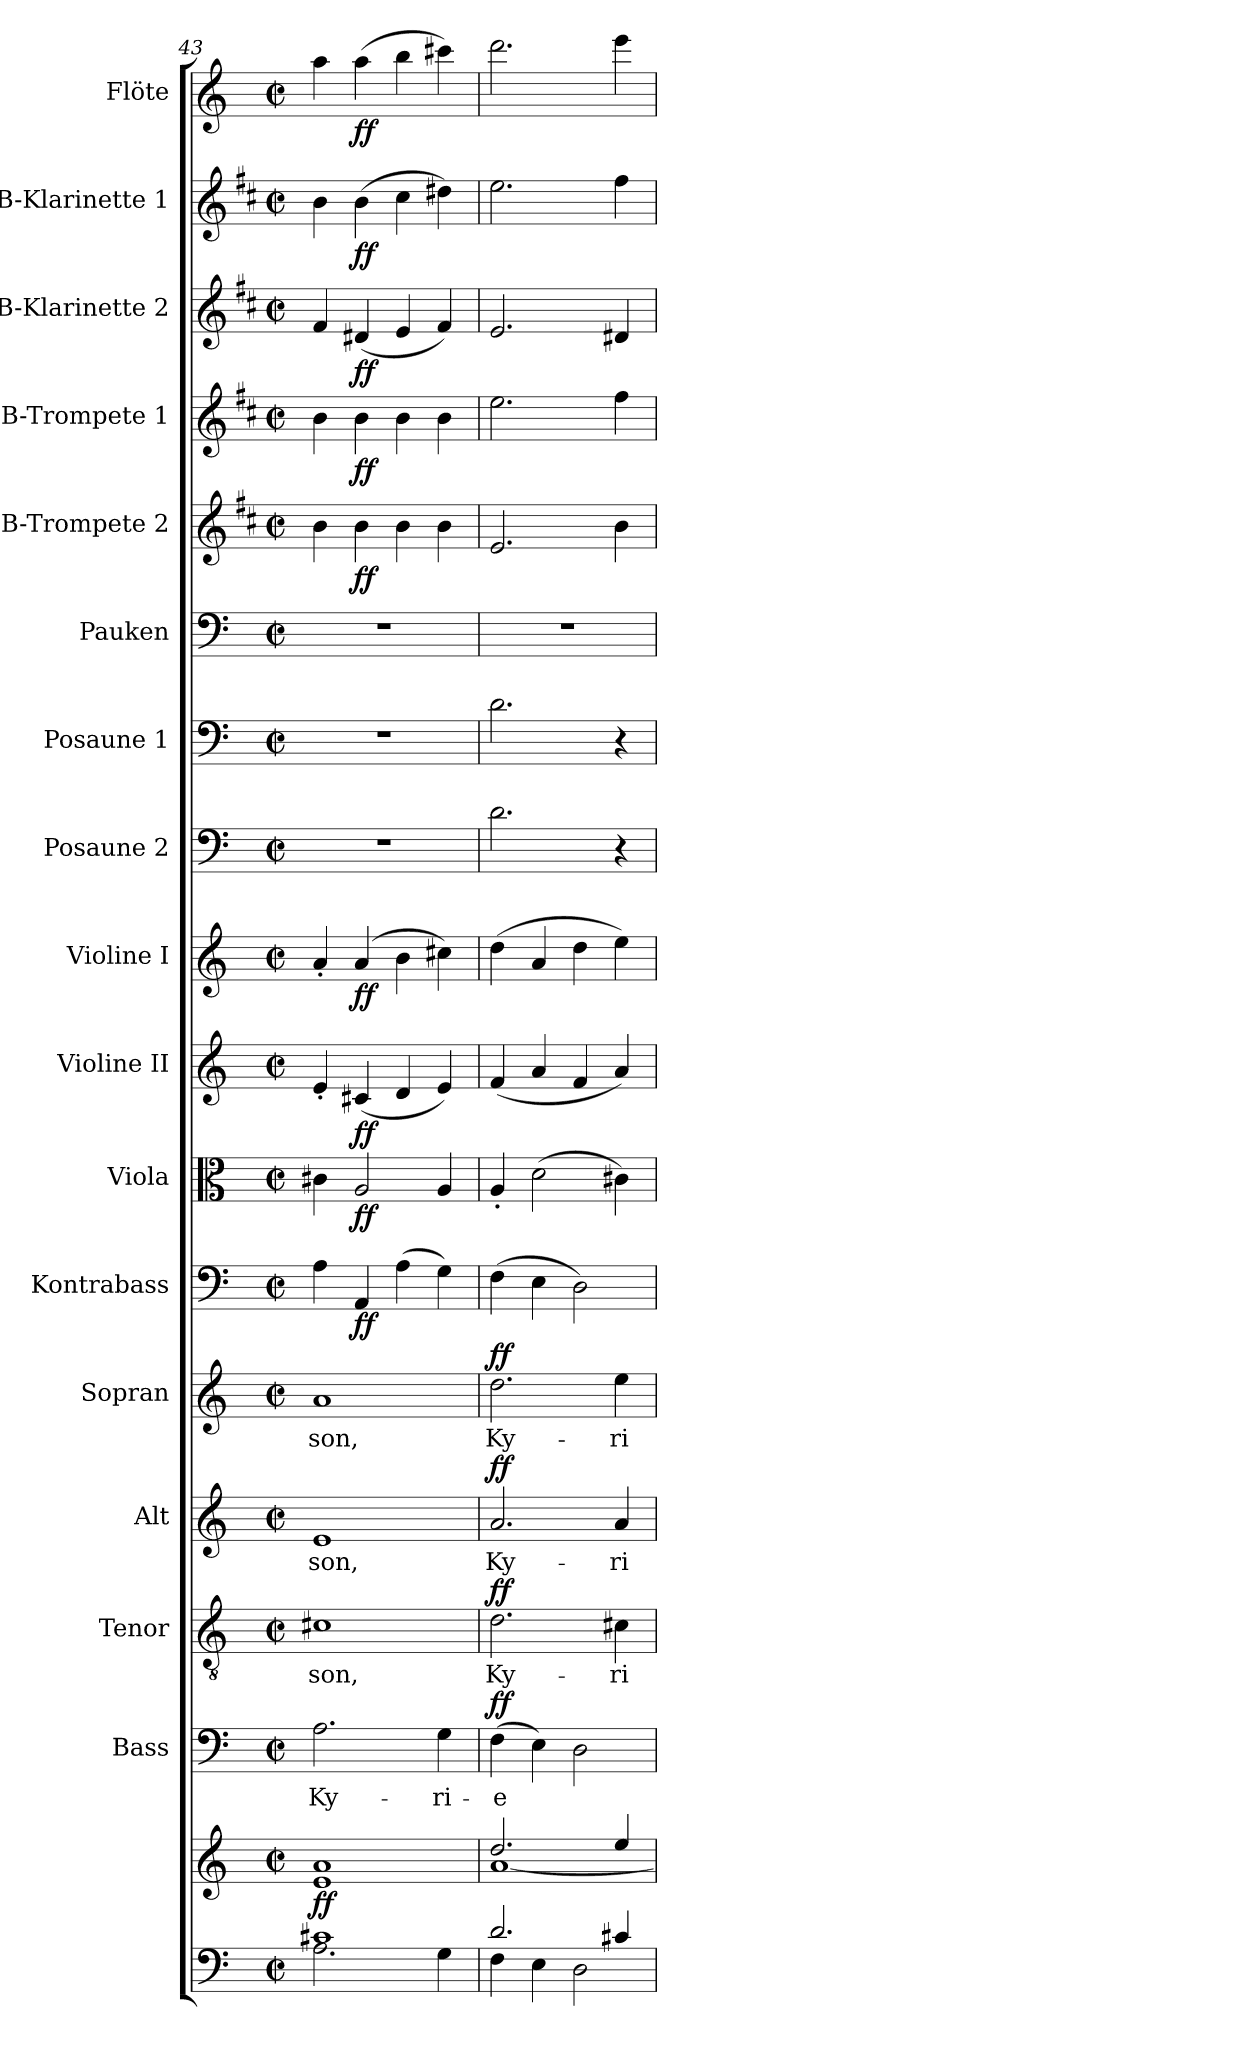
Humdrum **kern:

**kern	**kern	**dynam	**kern	**text	**dynam	**kern	**text	**dynam	**kern	**text	**dynam	**kern	**text	**dynam	**kern	**dynam	**kern	**dynam	**kern	**dynam	**kern	**dynam	**kern	**kern	**kern	**kern	**dynam	**kern	**dynam	**kern	**dynam	**kern	**dynam	**kern	**dynam
*part17	*part17	*part17	*part16	*part16	*part16	*part15	*part15	*part15	*part14	*part14	*part14	*part13	*part13	*part13	*part12	*part12	*part11	*part11	*part10	*part10	*part9	*part9	*part8	*part7	*part6	*part5	*part5	*part4	*part4	*part3	*part3	*part2	*part2	*part1	*part1
*staff18	*staff17	*staff17/18	*staff16	*staff16	*staff16	*staff15	*staff15	*staff15	*staff14	*staff14	*staff14	*staff13	*staff13	*staff13	*staff12	*staff12	*staff11	*staff11	*staff10	*staff10	*staff9	*staff9	*staff8	*staff7	*staff6	*staff5	*staff5	*staff4	*staff4	*staff3	*staff3	*staff2	*staff2	*staff1	*staff1
*	*	*	*I"Bass	*	*	*I"Tenor	*	*	*I"Alt	*	*	*I"Sopran	*	*	*I"Kontrabass	*	*I"Viola	*	*I"Violine II	*	*I"Violine I	*	*I"Posaune 2	*I"Posaune 1	*I"Pauken	*I"B-Trompete 2	*	*I"B-Trompete 1	*	*I"B-Klarinette 2	*	*I"B-Klarinette 1	*	*I"Flöte	*
*	*	*	*I'B.	*	*	*I'T.	*	*	*I'A.	*	*	*I'S.	*	*	*I'Kb.	*	*I'Vla.	*	*I'Vl. II	*	*I'Vl. I	*	*I'Pos. 2	*I'Pos. 1	*I'Pk.	*I'B Trp. 2	*	*I'B Trp. 1	*	*I'B Kl. 2	*	*I'B Kl. 1	*	*I'Fl.	*
*clefF4	*clefG2	*	*clefF4	*	*	*clefGv2	*	*	*clefG2	*	*	*clefG2	*	*	*clefF4	*	*clefC3	*	*clefG2	*	*clefG2	*	*clefF4	*clefF4	*clefF4	*clefG2	*	*clefG2	*	*clefG2	*	*clefG2	*	*clefG2	*
*	*	*	*	*	*	*	*	*	*	*	*	*	*	*	*ITrd7c12	*	*	*	*	*	*	*	*	*	*	*ITrd1c2	*	*ITrd1c2	*	*ITrd1c2	*	*ITrd1c2	*	*	*
*k[]	*k[]	*	*k[]	*	*	*k[]	*	*	*k[]	*	*	*k[]	*	*	*k[]	*	*k[]	*	*k[]	*	*k[]	*	*k[]	*k[]	*k[]	*k[]	*	*k[]	*	*k[]	*	*k[]	*	*k[]	*
*C:	*C:	*	*C:	*	*	*C:	*	*	*C:	*	*	*C:	*	*	*C:	*	*C:	*	*C:	*	*C:	*	*C:	*C:	*C:	*C:	*	*C:	*	*C:	*	*C:	*	*C:	*
*M2/2	*M2/2	*	*M2/2	*	*	*M2/2	*	*	*M2/2	*	*	*M2/2	*	*	*M2/2	*	*M2/2	*	*M2/2	*	*M2/2	*	*M2/2	*M2/2	*M2/2	*M2/2	*	*M2/2	*	*M2/2	*	*M2/2	*	*M2/2	*
*met(c|)	*met(c|)	*	*met(c|)	*	*	*met(c|)	*	*	*met(c|)	*	*	*met(c|)	*	*	*met(c|)	*	*met(c|)	*	*met(c|)	*	*met(c|)	*	*met(c|)	*met(c|)	*met(c|)	*met(c|)	*	*met(c|)	*	*met(c|)	*	*met(c|)	*	*met(c|)	*
=43	=43	=43	=43	=43	=43	=43	=43	=43	=43	=43	=43	=43	=43	=43	=43	=43	=43	=43	=43	=43	=43	=43	=43	=43	=43	=43	=43	=43	=43	=43	=43	=43	=43	=43	=43
*^	*^	*	*	*	*	*	*	*	*	*	*	*	*	*	*	*	*	*	*	*	*	*	*	*	*	*	*	*	*	*	*	*	*	*	*
!	!	!	!	!LO:DY:b	!	!LO:LY:b	!	!	!LO:LY:b	!	!	!LO:LY:b	!	!	!LO:LY:b	!	!	!	!	!	!	!	!	!	!	!	!	!	!	!	!	!	!	!	!	!	!
1c#X	2.A\	1a	1e	ff	2.A\	Ky-	.	1c#X	-son,	.	1e	-son,	.	1a	-son,	.	4AA\	.	4c#X\	.	4e'</	.	4a'</	.	1r	1r	1r	4a\	.	4a\	.	4e/	.	4a\	.	4aa\	.
!	!	!	!	!	!	!	!	!	!	!	!	!	!	!	!	!	!	!LO:DY:b	!	!LO:DY:b	!	!LO:DY:b	!	!LO:DY:b	!	!	!	!	!LO:DY:b	!	!LO:DY:b	!	!LO:DY:b	!	!LO:DY:b	!	!LO:DY:b
.	.	.	.	.	.	.	.	.	.	.	.	.	.	.	.	.	4AAA/	ff	2A/	ff	(<4c#X/	ff	(4a/	ff	.	.	.	4a\	ff	4a\	ff	(<4c#X/	ff	(>4a\	ff	(>4aa\	ff
.	.	.	.	.	.	.	.	.	.	.	.	.	.	.	.	.	(>4AA\	.	.	.	4d/	.	4b\	.	.	.	.	4a\	.	4a\	.	4d/	.	4b\	.	4bb\	.
!	!	!	!	!	!	!LO:LY:b	!	!	!	!	!	!	!	!	!	!	!	!	!	!	!	!	!	!	!	!	!	!	!	!	!	!	!	!	!	!	!
.	4G\	.	.	.	4G\	-ri-	.	.	.	.	.	.	.	.	.	.	4GG\)	.	4A/	.	4e/)	.	4cc#X\)	.	.	.	.	4a\	.	4a\	.	4e/)	.	4cc#X\)	.	4ccc#X\)	.
=44	=44	=44	=44	=44	=44	=44	=44	=44	=44	=44	=44	=44	=44	=44	=44	=44	=44	=44	=44	=44	=44	=44	=44	=44	=44	=44	=44	=44	=44	=44	=44	=44	=44	=44	=44	=44	=44
!	!	!	!	!	!	!LO:LY:b	!LO:DY:a	!	!LO:LY:b	!LO:DY:a	!	!LO:LY:b	!LO:DY:a	!	!LO:LY:b	!LO:DY:a	!	!	!	!	!	!	!	!	!	!	!	!	!	!	!	!	!	!	!	!	!
2.d/	4F\	2.dd/	[<1a	.	(>4F\	-e	ff	2.d\	Ky-	ff	2.a/	Ky-	ff	2.dd\	Ky-	ff	(>4FF\	.	4A'</	.	(<4f/	.	(>4dd\	.	2.d\	2.d\	1r	2.d/	.	2.dd\	.	2.d/	.	2.dd\	.	2.ddd\	.
.	4E\	.	.	.	4E\)	.	.	.	.	.	.	.	.	.	.	.	4EE\	.	(>2d\	.	4a/	.	4a/	.	.	.	.	.	.	.	.	.	.	.	.	.	.
.	2D\	.	.	.	2D\	.	.	.	.	.	.	.	.	.	.	.	2DD\)	.	.	.	4f/	.	4dd\	.	.	.	.	.	.	.	.	.	.	.	.	.	.
!	!	!	!	!	!	!	!	!	!LO:LY:b	!	!	!LO:LY:b	!	!	!LO:LY:b	!	!	!	!	!	!	!	!	!	!	!	!	!	!	!	!	!	!	!	!	!	!
4c#X/	.	4ee/	.	.	.	.	.	4c#X\	-ri-	.	4a/	-ri-	.	4ee\	-ri-	.	.	.	4c#X\)	.	4a/)	.	4ee\)	.	4r	4r	.	4a\	.	4ee\	.	4c#X/	.	4ee\	.	4eee\	.
*v	*v	*	*	*	*	*	*	*	*	*	*	*	*	*	*	*	*	*	*	*	*	*	*	*	*	*	*	*	*	*	*	*	*	*	*	*	*
*	*v	*v	*	*	*	*	*	*	*	*	*	*	*	*	*	*	*	*	*	*	*	*	*	*	*	*	*	*	*	*	*	*	*	*	*	*
=	=	=	=	=	=	=	=	=	=	=	=	=	=	=	=	=	=	=	=	=	=	=	=	=	=	=	=	=	=	=	=	=	=	=	=
*-	*-	*-	*-	*-	*-	*-	*-	*-	*-	*-	*-	*-	*-	*-	*-	*-	*-	*-	*-	*-	*-	*-	*-	*-	*-	*-	*-	*-	*-	*-	*-	*-	*-	*-	*-
